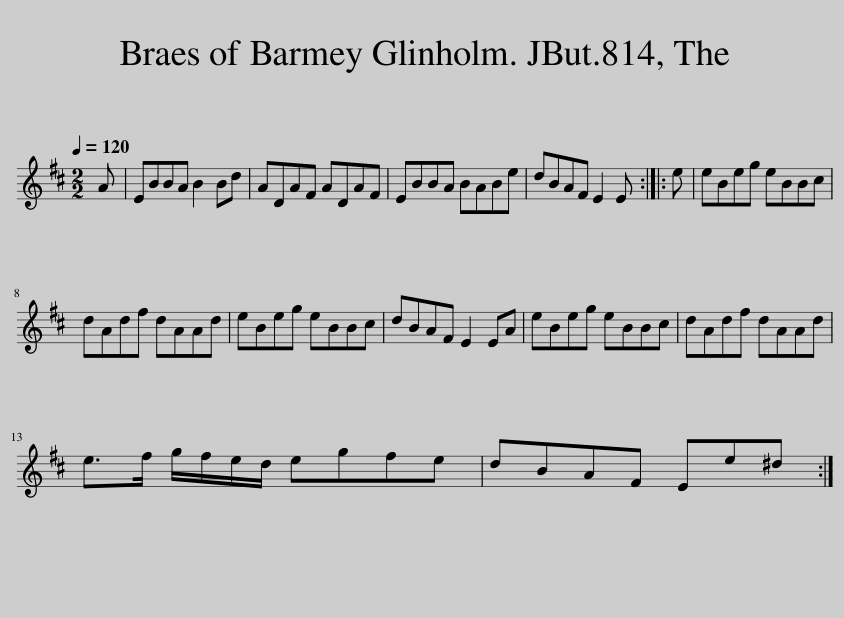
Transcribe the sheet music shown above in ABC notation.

X:1
L:1/8
Q:1/4=120
M:2/2
I:linebreak $
K:D
V:1 treble
V:1
 A | EBBA B2 Bd | ADAF ADAF | EBBA BABe | dBAF E2 E :: %5
 e | eBeg eBBc |$ dAdf dAAd | eBeg eBBc | dBAF E2 EA | %10
 eBeg eBBc | dAdf dAAd |$ e>f g/f/e/d/ egfe | dBAF Ee^d :| %14
